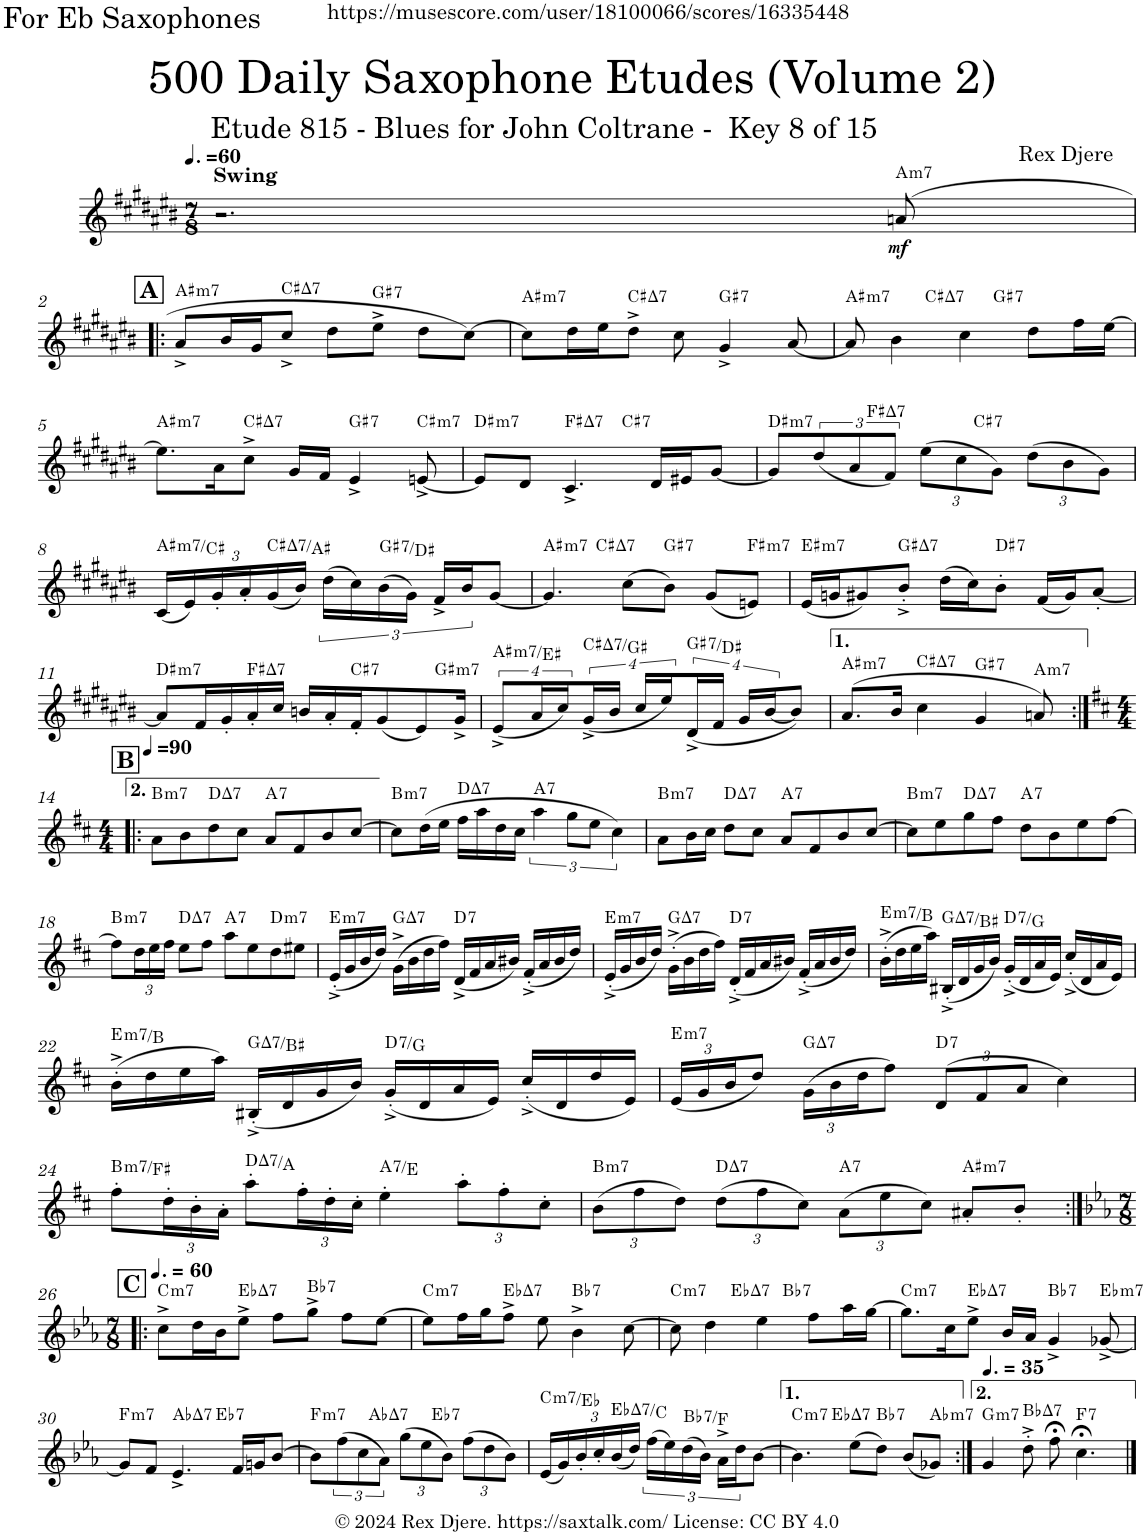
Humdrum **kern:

**kern	**dynam	**harte
*part1	*part1	*part1
*staff1	*staff1	*
*I"Alto Saxophone	*	*
*I'A. Sax.	*	*
*clefG2	*	*
*Trd5c9	*	*
*k[f#c#g#d#a#e#b#]	*	*
*M7/8	*	*
*MM90	*	*
=1	=1	=1
!LO:TX:a:B:t=Swing	!	!
2.r	.	.
!	!LO:DY:b	!LO:H:kt=m7
(8an/	mf	A:min7
!!LO:LB:g=z
!!LO:REH:place=s1:a:B:cj:fs=14:t=A
=2!|:	=2!|:	=2!|:
!	!	!LO:H:kt=m7
8a#^/L	.	A#:min7
16b#/L	.	.
16g#/J	.	.
!	!	!LO:H:kt=7
8cc#^/J	.	C#:maj7
8dd#\L	.	.
!	!	!LO:H:kt=7
8ee#^\J	.	G#:7
8dd#\L	.	.
[8cc#\J)	.	.
=3	=3	=3
!	!	!LO:H:kt=m7
8cc#\L]	.	A#:min7
16dd#\L	.	.
16ee#\J	.	.
!	!	!LO:H:kt=7
8dd#^\J	.	C#:maj7
8cc#\	.	.
!	!	!LO:H:kt=7
4g#^/	.	G#:7
[8a#/	.	.
=4	=4	=4
!	!	!LO:H:kt=m7
*^	*	*
*	*^	*	*
8a#/]	4ryy	2ryy	.	A#:min7
4b#\	.	.	.	.
!	!	!	!	!LO:H:kt=7
.	2ryy	.	.	C#:maj7
4cc#\	.	.	.	.
!	!	!	!	!LO:H:kt=7
.	.	4.ryy	.	G#:7
8dd#\L	.	.	.	.
16ff#\L	8ryy	.	.	.
[16ee#\JJ	.	.	.	.
!!LO:LB:g=z	!!	!!
=5	=5	=5	=5	=5
!	!	!	!	!LO:H:kt=m7
*v	*v	*v	*	*
8.ee#\L]	.	A#:min7
16a#\K	.	.
!	!	!LO:H:kt=7
8cc#^\J	.	C#:maj7
16g#/LL	.	.
16f#/JJ	.	.
!	!	!LO:H:kt=7
4e#^/	.	G#:7
!	!	!LO:H:kt=m7
[8en^/	.	C#:min7
=6	=6	=6
!	!	!LO:H:kt=m7
*^	*	*
8e/L]	2ryy	.	D#:min7
8d#/J	.	.	.
!	!	!	!LO:H:kt=7
4.c#^/	.	.	F#:maj7
!	!	!	!LO:H:kt=7
.	4.ryy	.	C#:7
16d#/LL	.	.	.
16e#X/J	.	.	.
[8g#/J	.	.	.
=7	=7	=7	=7
!	!	!	!LO:H:kt=m7
*	*^	*	*
8g#/L]	4ryy	2ryy	.	D#:min7
(12dd#/	.	.	.	.
12a#/	.	.	.	.
!	!	!	!	!LO:H:kt=7
.	2ryy	.	.	F#:maj7
12f#/J)	.	.	.	.
*Xbrackettup	*	*	*	*
(12ee#\L	.	.	.	.
12cc#\	.	.	.	.
!	!	!	!	!LO:H:kt=7
.	.	4.ryy	.	C#:7
12g#\J)	.	.	.	.
(12dd#\L	.	.	.	.
12b#\	.	.	.	.
.	8ryy	.	.	.
12g#\J)	.	.	.	.
!!LO:LB:g=z	!!	!!
=8	=8	=8	=8	=8
!	!	!	!	!LO:H:kt=m7
*v	*v	*v	*	*
(16c#/LL	.	A#:min7/b3
16e#/)	.	.
16g#'/	.	.
16a#'/	.	.
!	!	!LO:H:kt=7
(16g#/	.	C#:maj7/6
16b#/JJ)	.	.
(16dd#\LL	.	.
16cc#\)	.	.
!	!	!LO:H:kt=7
(16b#\	.	G#:7/5
16g#\JJ)	.	.
16f#^/LL	.	.
16b#/J	.	.
[8g#/J	.	.
=9	=9	=9
!	!	!LO:H:kt=m7
*^	*	*
4.g#/]	4ryy	.	A#:min7
!	!	!	!LO:H:kt=7
.	2ryy	.	C#:maj7
(8cc#\L	.	.	.
!	!	!	!LO:H:kt=7
8b#\J)	.	.	G#:7
(8g#/L	.	.	.
!	!	!	!LO:H:kt=m7
8en/J)	8ryy	.	F#:min7
=10	=10	=10	=10
!	!	!	!LO:H:kt=m7
*v	*v	*	*
(16e#/LL	.	E#:min7
16gn/J	.	.
8g#X/)	.	.
!	!	!LO:H:kt=7
8b#'^/J	.	G#:maj7
(16dd#\LL	.	.
16cc#\J)	.	.
!	!	!LO:H:kt=7
8b#'\J	.	D#:7
(16f#/LL	.	.
16g#/J)	.	.
[8a#'/J	.	.
!!LO:LB:g=z
=11	=11	=11
!	!	!LO:H:kt=m7
*^	*	*
8a#/L]	2.ryy	.	D#:min7
16f#/L	.	.	.
16g#'/	.	.	.
!	!	!	!LO:H:kt=7
16a#'/	.	.	F#:maj7
16cc#/JJ	.	.	.
16bn/LL	.	.	.
16a#'/	.	.	.
!	!	!	!LO:H:kt=7
16f#'/J	.	.	C#:7
(8g#/	.	.	.
8e#/)	.	.	.
!	!	!	!LO:H:kt=m7
.	8ryy	.	G#:min7
16g#^/Jk	.	.	.
=12	=12	=12	=12
!	!	!	!LO:H:kt=m7
*v	*v	*	*
(8e#^/L	.	A#:min7/5
16a#/L	.	.
16cc#/)	.	.
!	!	!LO:H:kt=7
(16g#^/	.	C#:maj7/5
16b#/JJ	.	.
16cc#/LL	.	.
16ee#/)	.	.
!	!	!LO:H:kt=7
(16d#^/	.	G#:7/5
16f#/JJ	.	.
16g#/LL	.	.
[16b#/J	.	.
8b#/J])	.	.
=13	=13	=13
!	!	!LO:H:kt=m7
(8.a#/L	.	A#:min7
16b#/Jk	.	.
!	!	!LO:H:kt=7
4cc#\	.	C#:maj7
!	!	!LO:H:kt=7
4g#/	.	G#:7
!	!	!LO:H:kt=m7
8an/)	.	A:min7
!!LO:LB:g=z
=14:|!|:	=14:|!|:	=14:|!|:
!!LO:REH:place=s1:a:B:cj:fs=14:t=B
*k[f#c#]	*	*
*M4/4	*	*
*MM90	*	*
!	!	!LO:H:kt=m7
8a\L	.	B:min7
8b\	.	.
!	!	!LO:H:kt=7
8dd\	.	D:maj7
8cc#\J	.	.
!	!	!LO:H:kt=7
8a/L	.	A:7
8f#/	.	.
8b/	.	.
[8cc#/J	.	.
=15	=15	=15
!	!	!LO:H:kt=m7
8cc#\L]	.	B:min7
(16dd\L	.	.
16ee\JJ	.	.
!	!	!LO:H:kt=7
16ff#\LL	.	D:maj7
16aa\	.	.
16dd\	.	.
16cc#\JJ	.	.
*brackettup	*	*
!	!	!LO:H:kt=7
6aa\	.	A:7
12gg\L	.	.
12ee\J	.	.
6cc#\)	.	.
=16	=16	=16
!	!	!LO:H:kt=m7
8a\L	.	B:min7
16b\L	.	.
16cc#\JJ	.	.
!	!	!LO:H:kt=7
8dd\L	.	D:maj7
8cc#\J	.	.
!	!	!LO:H:kt=7
8a/L	.	A:7
8f#/	.	.
8b/	.	.
[8cc#/J	.	.
=17	=17	=17
!	!	!LO:H:kt=m7
8cc#\L]	.	B:min7
8ee\	.	.
!	!	!LO:H:kt=7
8gg\	.	D:maj7
8ff#\J	.	.
!	!	!LO:H:kt=7
8dd\L	.	A:7
8b\	.	.
8ee\	.	.
[8ff#\J	.	.
!!LO:LB:g=z
=18	=18	=18
!	!	!LO:H:kt=m7
8ff#\L]	.	B:min7
*Xbrackettup	*	*
24dd\L	.	.
24ee\	.	.
24ff#\JJ	.	.
!	!	!LO:H:kt=7
8ee\L	.	D:maj7
8ff#\J	.	.
!	!	!LO:H:kt=7
8aa\L	.	A:7
8ee\	.	.
!	!	!LO:H:kt=m7
8dd\	.	D:min7
8ee#X\J	.	.
=19	=19	=19
!	!	!LO:H:kt=m7
(16e'^/LL	.	E:min7
16g/	.	.
16b/	.	.
16dd/JJ)	.	.
!	!	!LO:H:kt=7
(16g^\LL	.	G:maj7
16b\	.	.
16dd\	.	.
16ff#\JJ)	.	.
!	!	!LO:H:kt=7
(16d^/LL	.	D:7
16f#/	.	.
16a/	.	.
16b#X/JJ)	.	.
(16f#'^/LL	.	.
16a/	.	.
16b#/	.	.
16dd/JJ)	.	.
=20	=20	=20
!	!	!LO:H:kt=m7
(16e'^/LL	.	E:min7
16g/	.	.
16b/	.	.
16dd/JJ)	.	.
!	!	!LO:H:kt=7
(16g'^\LL	.	G:maj7
16b\	.	.
16dd\	.	.
16ff#\JJ)	.	.
!	!	!LO:H:kt=7
(16d'^/LL	.	D:7
16f#/	.	.
16a/	.	.
16b#X/JJ)	.	.
(16f#'^/LL	.	.
16a/	.	.
16b#/	.	.
16dd/JJ)	.	.
=21	=21	=21
!	!	!LO:H:kt=m7
(16b'^\LL	.	E:min7/5
16dd\	.	.
16ee\	.	.
16aa\JJ)	.	.
!	!	!LO:H:kt=7
(16B#X'^/LL	.	G:maj7/#3
16d/	.	.
16g/	.	.
16b/JJ)	.	.
!	!	!LO:H:kt=7
(16g'^/LL	.	D:7/4
16d/	.	.
16a/	.	.
16e/JJ)	.	.
(16cc#'^/LL	.	.
16d/	.	.
16a/	.	.
16e/JJ)	.	.
!!LO:LB:g=z
=22	=22	=22
!	!	!LO:H:kt=m7
(16b'^\LL	.	E:min7/5
16dd\	.	.
16ee\	.	.
16aa\JJ)	.	.
!	!	!LO:H:kt=7
(16B#X'^/LL	.	G:maj7/#3
16d/	.	.
16g/	.	.
16b/JJ)	.	.
!	!	!LO:H:kt=7
(16g'^/LL	.	D:7/4
16d/	.	.
16a/	.	.
16e/JJ)	.	.
(16cc#'^/LL	.	.
16d/	.	.
16dd/	.	.
16e/JJ)	.	.
=23	=23	=23
!	!	!LO:H:kt=m7
(24e/LL	.	E:min7
24g/	.	.
24b/J	.	.
8dd/J)	.	.
!	!	!LO:H:kt=7
(24g\LL	.	G:maj7
24b\	.	.
24dd\J	.	.
8ff#\J)	.	.
!	!	!LO:H:kt=7
(12d/L	.	D:7
12f#/	.	.
12a/J	.	.
4cc#\)	.	.
!!LO:LB:g=z
=24	=24	=24
!	!	!LO:H:kt=m7
8ff#'\L	.	B:min7/5
24dd'\L	.	.
24b'\	.	.
24a'\JJ	.	.
!	!	!LO:H:kt=7
8aa'\L	.	D:maj7/5
24ff#'\L	.	.
24dd'\	.	.
24cc#'\JJ	.	.
!	!	!LO:H:kt=7
4ee'\	.	A:7/5
12aa'\L	.	.
12ff#'\	.	.
12cc#'\J	.	.
=25	=25	=25
!	!	!LO:H:kt=m7
(12b\L	.	B:min7
12ff#\	.	.
12dd\J)	.	.
!	!	!LO:H:kt=7
(12dd\L	.	D:maj7
12ff#\	.	.
12cc#\J)	.	.
!	!	!LO:H:kt=7
(12a\L	.	A:7
12ee\	.	.
12cc#\J)	.	.
!	!	!LO:H:kt=m7
8a#X'/L	.	A#:min7
8b'/J	.	.
!!LO:LB:g=z
=26:|!|:	=26:|!|:	=26:|!|:
!!LO:REH:place=s1:a:B:cj:fs=14:t=C
*k[b-e-a-]	*	*
*M7/8	*	*
*MM90	*	*
!	!	!LO:H:kt=m7
8cc^\L	.	C:min7
16dd\L	.	.
16b-\J	.	.
!	!	!LO:H:kt=7
8ee-^\J	.	Eb:maj7
8ff\L	.	.
!	!	!LO:H:kt=7
8gg^\J	.	Bb:7
8ff\L	.	.
[8ee-\J	.	.
=27	=27	=27
!	!	!LO:H:kt=m7
8ee-\L]	.	C:min7
16ff\L	.	.
16gg\J	.	.
!	!	!LO:H:kt=7
8ff^\J	.	Eb:maj7
8ee-\	.	.
!	!	!LO:H:kt=7
4b-^\	.	Bb:7
[8cc\	.	.
=28	=28	=28
!	!	!LO:H:kt=m7
*^	*	*
*	*^	*	*
8cc\]	4ryy	2ryy	.	C:min7
4dd\	.	.	.	.
!	!	!	!	!LO:H:kt=7
.	2ryy	.	.	Eb:maj7
4ee-\	.	.	.	.
!	!	!	!	!LO:H:kt=7
.	.	4.ryy	.	Bb:7
8ff\L	.	.	.	.
16aa-\L	8ryy	.	.	.
[16gg\JJ	.	.	.	.
=29	=29	=29	=29	=29
!	!	!	!	!LO:H:kt=m7
*v	*v	*v	*	*
8.gg\L]	.	C:min7
16cc\K	.	.
!	!	!LO:H:kt=7
8ee-^\J	.	Eb:maj7
16b-/LL	.	.
16a-/JJ	.	.
!	!	!LO:H:kt=7
4g^/	.	Bb:7
!	!	!LO:H:kt=m7
[8g-X^/	.	Eb:min7
!!LO:LB:g=z
=30	=30	=30
!	!	!LO:H:kt=m7
*^	*	*
8g-/L]	2ryy	.	F:min7
8f/J	.	.	.
!	!	!	!LO:H:kt=7
4.e-^/	.	.	Ab:maj7
!	!	!	!LO:H:kt=7
.	4.ryy	.	Eb:7
16f/LL	.	.	.
16gn/J	.	.	.
[8b-/J	.	.	.
=31	=31	=31	=31
!	!	!	!LO:H:kt=m7
*	*^	*	*
8b-\L]	4ryy	2ryy	.	F:min7
*brackettup	*	*	*	*
(12ff\	.	.	.	.
12cc\	.	.	.	.
!	!	!	!	!LO:H:kt=7
.	2ryy	.	.	Ab:maj7
12a-\J)	.	.	.	.
*Xbrackettup	*	*	*	*
(12gg\L	.	.	.	.
12ee-\	.	.	.	.
!	!	!	!	!LO:H:kt=7
.	.	4.ryy	.	Eb:7
12b-\J)	.	.	.	.
(12ff\L	.	.	.	.
12dd\	.	.	.	.
.	8ryy	.	.	.
12b-\J)	.	.	.	.
=32	=32	=32	=32	=32
!	!	!	!	!LO:H:kt=m7
*v	*v	*v	*	*
(16e-/LL	.	C:min7/b3
16g/)	.	.
16b-'/	.	.
16cc'/	.	.
!	!	!LO:H:kt=7
(16b-/	.	Eb:maj7/6
16dd/JJ)	.	.
(16ff\LL	.	.
16ee-\)	.	.
!	!	!LO:H:kt=7
(16dd\	.	Bb:7/5
16b-\JJ)	.	.
16a-^\LL	.	.
16dd\J	.	.
[8b-\J	.	.
=33	=33	=33
!	!	!LO:H:kt=m7
*^	*	*
4.b-\]	4ryy	.	C:min7
!	!	!	!LO:H:kt=7
.	2ryy	.	Eb:maj7
(8ee-\L	.	.	.
!	!	!	!LO:H:kt=7
8dd\J)	.	.	Bb:7
(8b-/L	.	.	.
!	!	!	!LO:H:kt=m7
8g-X/J)	8ryy	.	Ab:min7
*v	*v	*	*
=34:|!	=34:|!	=34:|!
*MM53	*	*
*^	*	*
!	!	!	!LO:H:kt=m7
*v	*v	*	*
4g/	.	G:min7
!	!	!LO:H:kt=7
8dd'^\	.	Bb:maj7
8ff;<\	.	.
!	!	!LO:H:kt=7
4.cc;<\	.	F:7
==	==	==
*-	*-	*-
